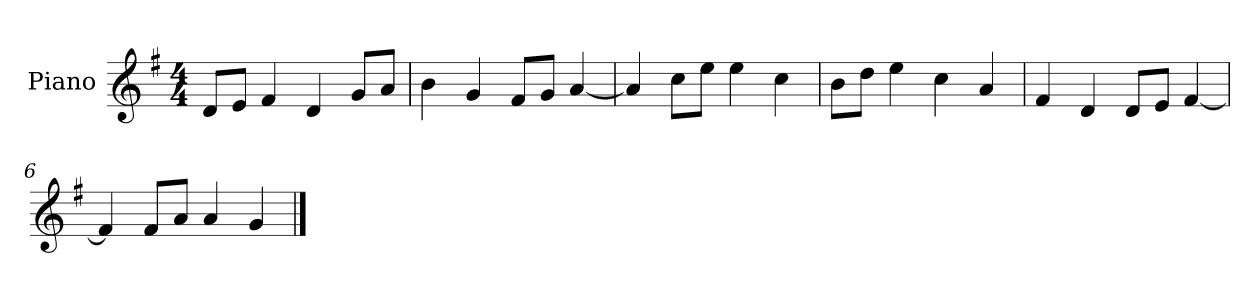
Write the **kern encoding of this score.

**kern
*part1
*staff1
*I"Piano
*I'P-no
*clefG2
*k[f#]
*M4/4
*MM90
=1
8d/L
8e/J
4f#/
4d/
8g/L
8a/J
=2
4b\
4g/
8f#/L
8g/J
[4a/
=3
4a/]
8cc\L
8ee\J
4ee\
4cc\
=4
8b\L
8dd\J
4ee\
4cc\
4a/
=5
4f#/
4d/
8d/L
8e/J
[4f#/
=6
4f#/]
8f#/L
8a/J
4a/
4g/
==
*-
